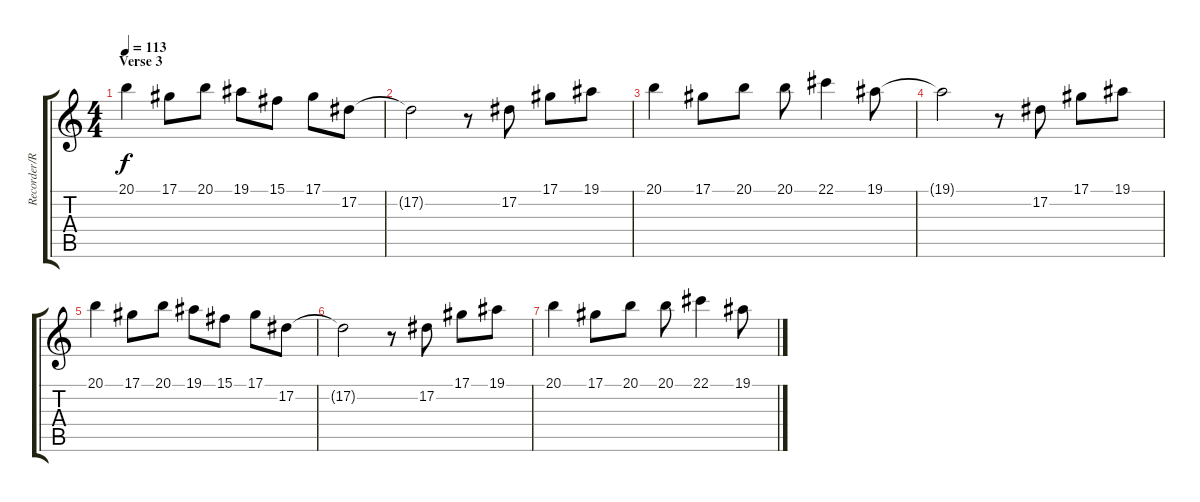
\track ("Recorder/Rev. Cymbal" "Recorder/R") {instrument recorder}
\staff {score tabs}
\tuning (Eb4 Bb3 Gb3 Db3 Ab2 Eb2) {hide}
\ts (4 4)
\section ("" "Verse 3")
\tempo 113
\clef g2
\ks c
20.1.4{dy f volume 8 balance 13 instrument recorder} 17.1.8 20.1.8 19.1.8 15.1.8 17.1.8 17.2.8 |
17.2{t}.2 r.8 17.2.8 17.1.8 19.1.8 |
20.1.4 17.1.8 20.1.8 20.1.8 22.1.4 19.1.8 |
19.1{t}.2 r.8 17.2.8 17.1.8 19.1.8 |
20.1.4 17.1.8 20.1.8 19.1.8 15.1.8 17.1.8 17.2.8 |
17.2{t}.2 r.8 17.2.8 17.1.8 19.1.8 |
20.1.4 17.1.8 20.1.8 20.1.8 22.1.4 19.1.8
